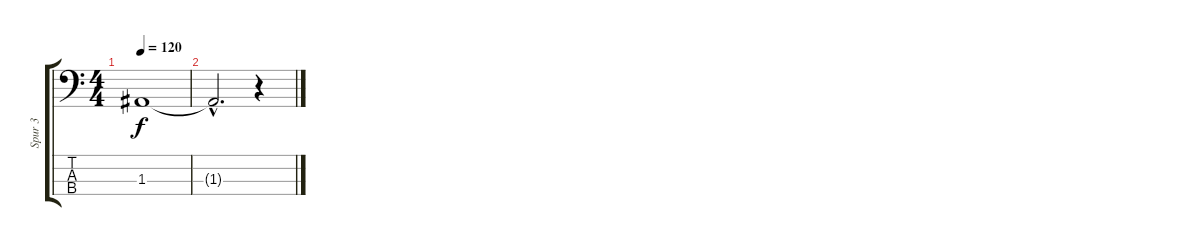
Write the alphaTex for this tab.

\track ("Spur 3" "Spur 3") {instrument electricbassfinger}
\staff {score tabs}
\tuning (G2 D2 A1 E1) {hide}
\ts (4 4)
\tempo 120
\clef f4
\ks c
1.3{t}.1{dy f} |
1.3{hac t}.2{d} r.4
